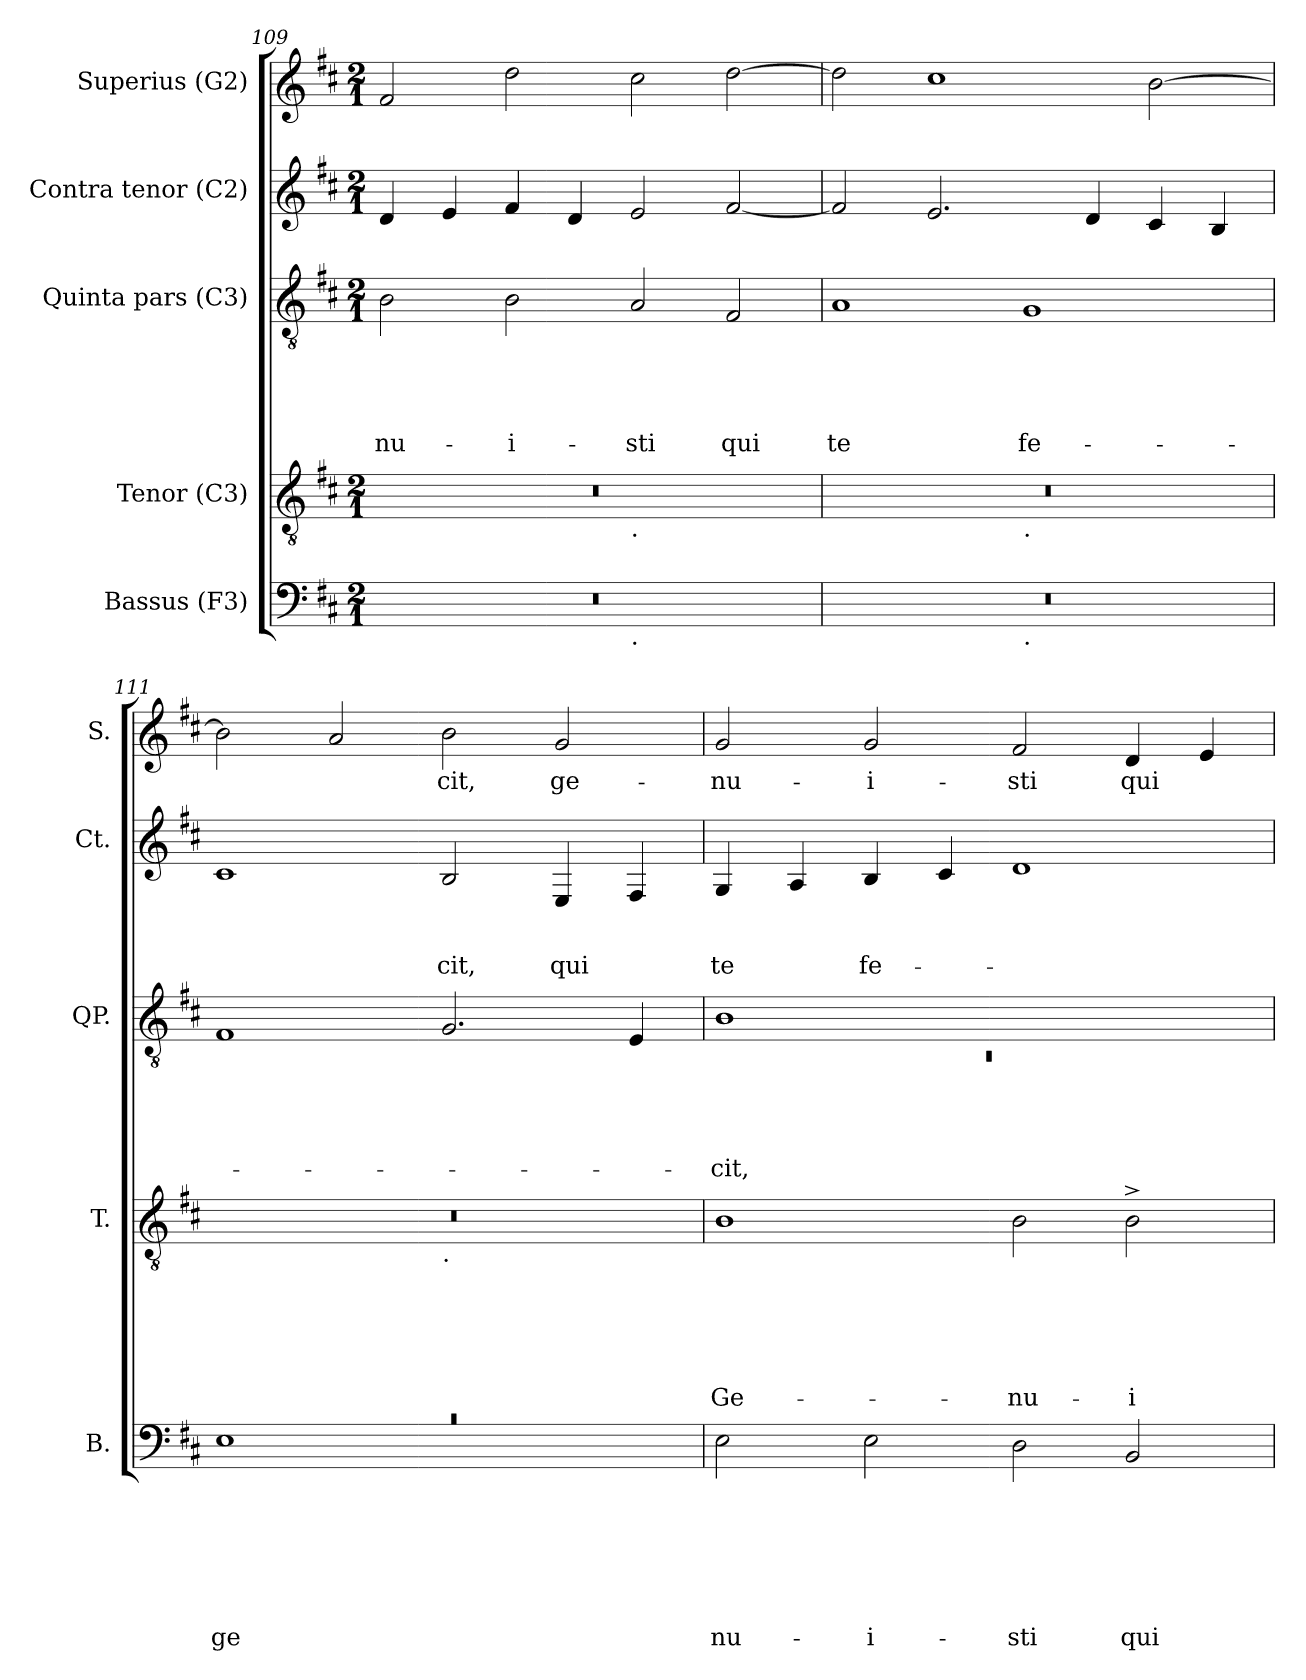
**kern	**text	**text	**text	**text	**text	**text	**text	**kern	**text	**text	**text	**text	**text	**text	**kern	**text	**text	**text	**text	**text	**kern	**text	**text	**text	**kern	**text
*part5	*part5	*part5	*part5	*part5	*part5	*part5	*part5	*part4	*part4	*part4	*part4	*part4	*part4	*part4	*part3	*part3	*part3	*part3	*part3	*part3	*part2	*part2	*part2	*part2	*part1	*part1
*staff5	*staff5	*staff5	*staff5	*staff5	*staff5	*staff5	*staff5	*staff4	*staff4	*staff4	*staff4	*staff4	*staff4	*staff4	*staff3	*staff3	*staff3	*staff3	*staff3	*staff3	*staff2	*staff2	*staff2	*staff2	*staff1	*staff1
*I"Bassus (F3)	*	*	*	*	*	*	*	*I"Tenor (C3)	*	*	*	*	*	*	*I"Quinta pars (C3)	*	*	*	*	*	*I"Contra tenor (C2)	*	*	*	*I"Superius (G2)	*
*I'B.	*	*	*	*	*	*	*	*I'T.	*	*	*	*	*	*	*I'QP.	*	*	*	*	*	*I'Ct.	*	*	*	*I'S.	*
!!LO:PB:g=z
*clefF4	*	*	*	*	*	*	*	*clefGv2	*	*	*	*	*	*	*clefGv2	*	*	*	*	*	*clefG2	*	*	*	*clefG2	*
*k[f#c#]	*	*	*	*	*	*	*	*k[f#c#]	*	*	*	*	*	*	*k[f#c#]	*	*	*	*	*	*k[f#c#]	*	*	*	*k[f#c#]	*
*D:	*	*	*	*	*	*	*	*D:	*	*	*	*	*	*	*D:	*	*	*	*	*	*D:	*	*	*	*D:	*
*M2/1	*	*	*	*	*	*	*	*M2/1	*	*	*	*	*	*	*M2/1	*	*	*	*	*	*M2/1	*	*	*	*M2/1	*
=109	=109	=109	=109	=109	=109	=109	=109	=109	=109	=109	=109	=109	=109	=109	=109	=109	=109	=109	=109	=109	=109	=109	=109	=109	=109	=109
!	!	!	!	!	!	!	!	!	!	!	!	!	!	!	!	!	!	!	!	!LO:LY:b	!	!	!	!	!	!
*^	*	*	*	*	*	*	*	*^	*	*	*	*	*	*	*	*	*	*	*	*	*	*	*	*	*	*
0r	1ryy	.	.	.	.	.	.	.	0r	1ryy	.	.	.	.	.	.	2B\	.	.	.	.	-nu-	4d/	.	.	.	2f#/	.
.	.	.	.	.	.	.	.	.	.	.	.	.	.	.	.	.	.	.	.	.	.	.	4e/	.	.	.	.	.
!	!	!	!	!	!	!	!	!	!	!	!	!	!	!	!	!	!	!	!	!	!	!LO:LY:b	!	!	!	!	!	!
.	.	.	.	.	.	.	.	.	.	.	.	.	.	.	.	.	2B\	.	.	.	.	-i-	4f#/	.	.	.	2dd\	.
.	.	.	.	.	.	.	.	.	.	.	.	.	.	.	.	.	.	.	.	.	.	.	4d/	.	.	.	.	.
!	!	!	!	!	!	!	!	!	!	!LO:TX:b:t=.	!	!	!	!	!	!	!	!	!	!	!	!	!	!	!	!	!	!
!	!LO:TX:b:t=.	!	!	!	!	!	!	!	!	!	!	!	!	!	!	!	!	!	!	!	!	!	!	!	!	!	!	!
!	!	!	!	!	!	!	!	!	!	!	!	!	!	!	!	!	!	!	!	!	!	!LO:LY:b	!	!	!	!	!	!
.	1ryy	.	.	.	.	.	.	.	.	1ryy	.	.	.	.	.	.	2A/	.	.	.	.	-sti	2e/	.	.	.	2cc#\	.
!	!	!	!	!	!	!	!	!	!	!	!	!	!	!	!	!	!	!	!	!	!	!LO:LY:b	!	!	!	!	!	!
.	.	.	.	.	.	.	.	.	.	.	.	.	.	.	.	.	2F#/	.	.	.	.	qui	[<2f#/	.	.	.	[>2dd\	.
=110	=110	=110	=110	=110	=110	=110	=110	=110	=110	=110	=110	=110	=110	=110	=110	=110	=110	=110	=110	=110	=110	=110	=110	=110	=110	=110	=110	=110
!	!	!	!	!	!	!	!	!	!	!	!	!	!	!	!	!	!	!	!	!	!	!LO:LY:b	!	!	!	!	!	!
0r	1ryy	.	.	.	.	.	.	.	0r	1ryy	.	.	.	.	.	.	1A	.	.	.	.	te	2f#/]	.	.	.	2dd\]	.
.	.	.	.	.	.	.	.	.	.	.	.	.	.	.	.	.	.	.	.	.	.	.	2.e/	.	.	.	1cc#	.
!	!	!	!	!	!	!	!	!	!	!LO:TX:b:t=.	!	!	!	!	!	!	!	!	!	!	!	!	!	!	!	!	!	!
!	!LO:TX:b:t=.	!	!	!	!	!	!	!	!	!	!	!	!	!	!	!	!	!	!	!	!	!	!	!	!	!	!	!
!	!	!	!	!	!	!	!	!	!	!	!	!	!	!	!	!	!	!	!	!	!	!LO:LY:b	!	!	!	!	!	!
.	1ryy	.	.	.	.	.	.	.	.	1ryy	.	.	.	.	.	.	1G	.	.	.	.	fe-	.	.	.	.	.	.
.	.	.	.	.	.	.	.	.	.	.	.	.	.	.	.	.	.	.	.	.	.	.	4d/	.	.	.	.	.
.	.	.	.	.	.	.	.	.	.	.	.	.	.	.	.	.	.	.	.	.	.	.	4c#/	.	.	.	[>2b\	.
.	.	.	.	.	.	.	.	.	.	.	.	.	.	.	.	.	.	.	.	.	.	.	4B/	.	.	.	.	.
=111	=111	=111	=111	=111	=111	=111	=111	=111	=111	=111	=111	=111	=111	=111	=111	=111	=111	=111	=111	=111	=111	=111	=111	=111	=111	=111	=111	=111
!LO:N:vis=1	!	!	!	!	!	!	!	!LO:LY:b	!	!	!	!	!	!	!	!	!	!	!	!	!	!	!	!	!	!	!	!
0rc	1E	.	.	.	.	.	.	ge-	0r	1ryy	.	.	.	.	.	.	1F#	.	.	.	.	.	1c#	.	.	.	2b\]	.
.	.	.	.	.	.	.	.	.	.	.	.	.	.	.	.	.	.	.	.	.	.	.	.	.	.	.	2a/	.
!	!	!	!	!	!	!	!	!	!	!LO:TX:b:t=.	!	!	!	!	!	!	!	!	!	!	!	!	!	!	!	!	!	!
!	!	!	!	!	!	!	!	!	!	!	!	!	!	!	!	!	!	!	!	!	!	!	!	!	!	!LO:LY:b	!	!LO:LY:b
.	1ryy	.	.	.	.	.	.	.	.	1ryy	.	.	.	.	.	.	2.G/	.	.	.	.	.	2B/	.	.	-cit,	2b\	-cit,
!	!	!	!	!	!	!	!	!	!	!	!	!	!	!	!	!	!	!	!	!	!	!	!	!	!	!LO:LY:b	!	!LO:LY:b
.	.	.	.	.	.	.	.	.	.	.	.	.	.	.	.	.	.	.	.	.	.	.	4E/	.	.	qui	2g/	ge-
.	.	.	.	.	.	.	.	.	.	.	.	.	.	.	.	.	4E/	.	.	.	.	.	4F#/	.	.	.	.	.
*v	*v	*	*	*	*	*	*	*	*	*	*	*	*	*	*	*	*	*	*	*	*	*	*	*	*	*	*	*
=112	=112	=112	=112	=112	=112	=112	=112	=112	=112	=112	=112	=112	=112	=112	=112	=112	=112	=112	=112	=112	=112	=112	=112	=112	=112	=112	=112
*	*	*	*	*	*	*	*	*	*	*	*	*	*	*	*	*^	*	*	*	*	*	*	*	*	*	*	*
!	!	!	!	!	!	!	!LO:LY:b	!	!	!	!	!	!	!	!LO:LY:b	!	!LO:N:vis=1	!	!	!	!	!LO:LY:b	!	!	!	!LO:LY:b	!	!LO:LY:b
*	*	*	*	*	*	*	*	*v	*v	*	*	*	*	*	*	*	*	*	*	*	*	*	*	*	*	*	*	*
2E\	.	.	.	.	.	.	-nu-	1B	.	.	.	.	.	Ge-	1B	0rC	.	.	.	.	-cit,	4G/	.	.	te	2g/	-nu-
.	.	.	.	.	.	.	.	.	.	.	.	.	.	.	.	.	.	.	.	.	.	4A/	.	.	.	.	.
!	!	!	!	!	!	!	!LO:LY:b	!	!	!	!	!	!	!	!	!	!	!	!	!	!	!	!	!	!LO:LY:b	!	!LO:LY:b
2E\	.	.	.	.	.	.	-i-	.	.	.	.	.	.	.	.	.	.	.	.	.	.	4B/	.	.	fe-	2g/	-i-
.	.	.	.	.	.	.	.	.	.	.	.	.	.	.	.	.	.	.	.	.	.	4c#/	.	.	.	.	.
!	!	!	!	!	!	!	!LO:LY:b	!	!	!	!	!	!	!LO:LY:b	!	!	!	!	!	!	!	!	!	!	!	!	!LO:LY:b
2D\	.	.	.	.	.	.	-sti	2B\	.	.	.	.	.	-nu-	1ryy	.	.	.	.	.	.	1d	.	.	.	2f#/	-sti
!	!	!	!	!	!	!	!LO:LY:b	!	!	!	!	!	!	!LO:LY:b	!	!	!	!	!	!	!	!	!	!	!	!	!LO:LY:b
2BB/	.	.	.	.	.	.	qui	2B^>\	.	.	.	.	.	-i-	.	.	.	.	.	.	.	.	.	.	.	4d/	qui
.	.	.	.	.	.	.	.	.	.	.	.	.	.	.	.	.	.	.	.	.	.	.	.	.	.	4e/	.
*	*	*	*	*	*	*	*	*	*	*	*	*	*	*	*v	*v	*	*	*	*	*	*	*	*	*	*	*
=	=	=	=	=	=	=	=	=	=	=	=	=	=	=	=	=	=	=	=	=	=	=	=	=	=	=
*-	*-	*-	*-	*-	*-	*-	*-	*-	*-	*-	*-	*-	*-	*-	*-	*-	*-	*-	*-	*-	*-	*-	*-	*-	*-	*-
